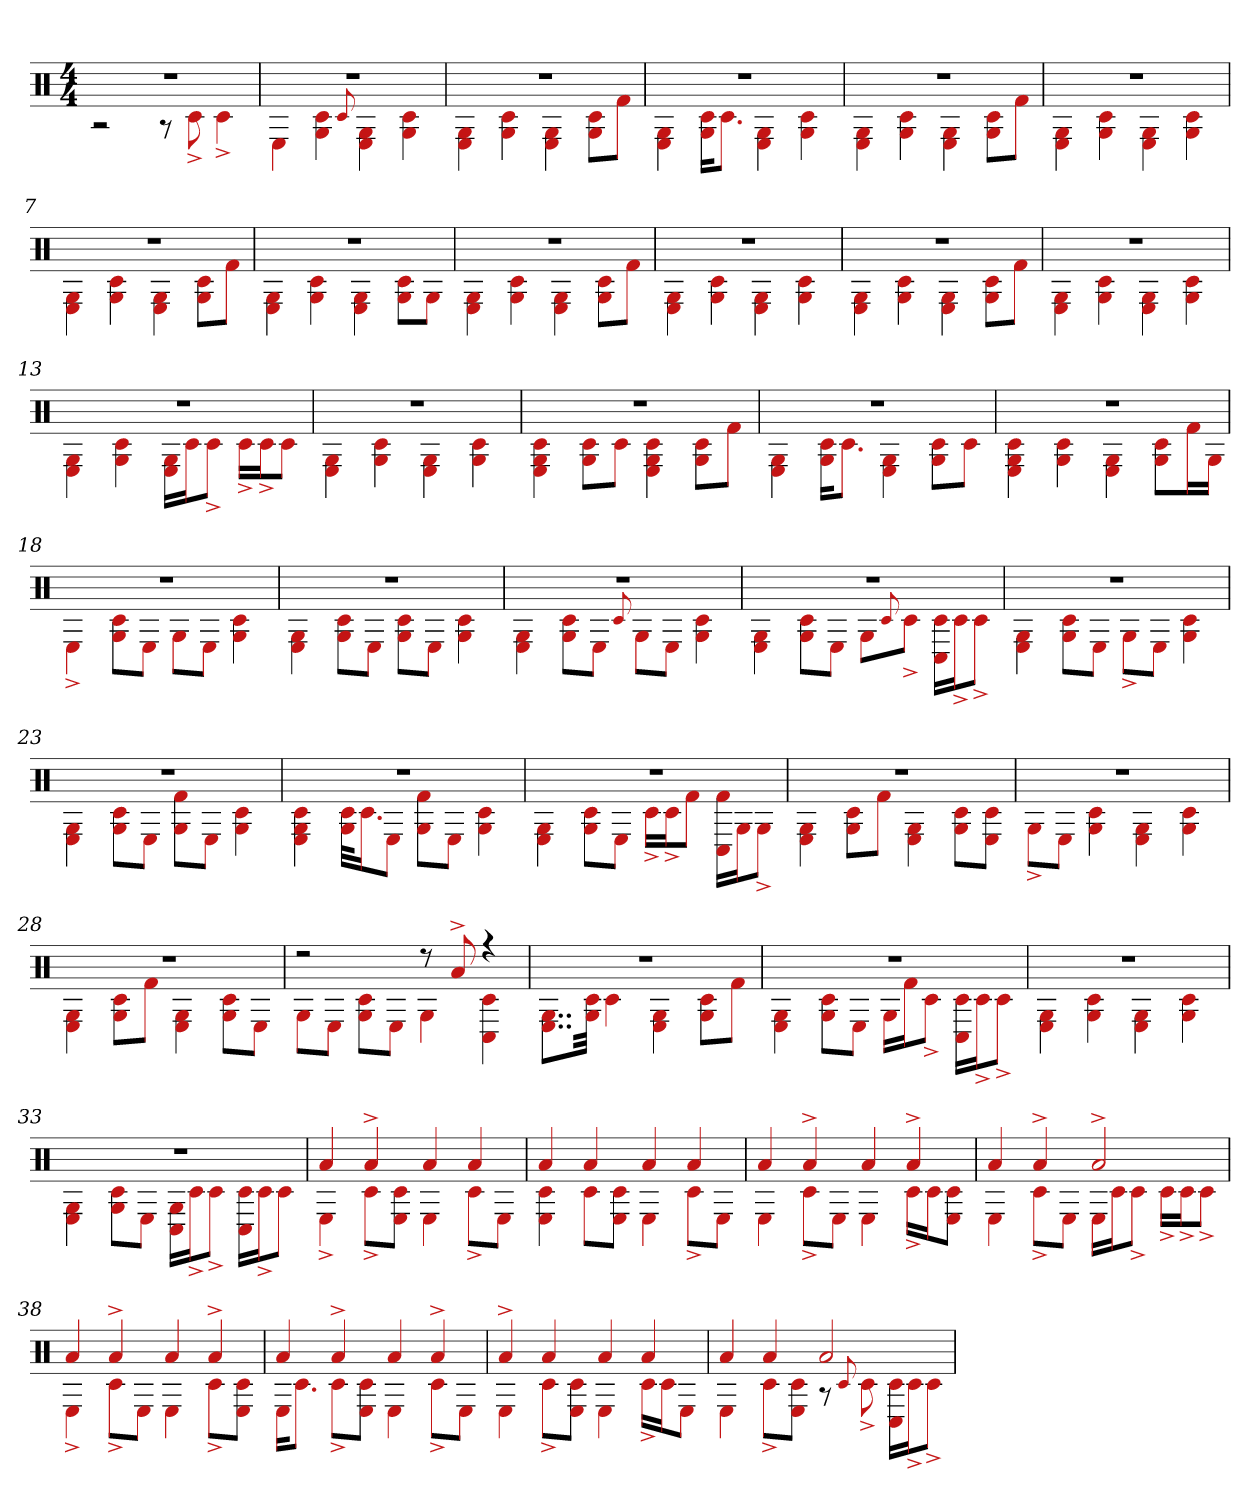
**kern
*part1
*staff1
*clefX
*k[]
*M4/4
=1
*^
1r	2r
.	8r
.	8c#^
.	4c#^
=2	=2
1r	4E
.	4G 4c#
.	8qqc#
.	4E 4G
.	4c# 4G
=3	=3
1r	4G 4E
.	4c# 4G
.	4E 4G
.	8c# 8GL
.	8f#J
=4	=4
1r	4G 4E
.	16c# 16GKL
.	8.c#J
.	4E 4G
.	4c# 4G
=5	=5
1r	4E 4G
.	4c# 4G
.	4E 4G
.	8c# 8GL
.	8f#J
=6	=6
1r	4G 4E
.	4c# 4G
.	4E 4G
.	4c# 4G
=7	=7
1r	4G 4E
.	4c# 4G
.	4E 4G
.	8c# 8GL
.	8f#J
=8	=8
1r	4G 4E
.	4c# 4G
.	4G 4E
.	8G 8c#L
.	8GJ
=9	=9
1r	4G 4E
.	4c# 4G
.	4E 4G
.	8c# 8GL
.	8f#J
=10	=10
1r	4G 4E
.	4c# 4G
.	4E 4G
.	4c# 4G
=11	=11
1r	4E 4G
.	4c# 4G
.	4E 4G
.	8c# 8GL
.	8f#J
=12	=12
1r	4G 4E
.	4c# 4G
.	4E 4G
.	4c# 4G
=13	=13
1r	4E 4G
.	4c# 4G
.	16E 16GLL
.	16c#J
.	8c#^J
.	16c#^LL
.	16c#^J
.	8c#J
=14	=14
1r	4E 4G
.	4c# 4G
.	4G 4E
.	4c# 4G
=15	=15
1r	4E 4c# 4G
.	8c# 8GL
.	8c#J
.	4c# 4E 4G
.	8c# 8GL
.	8f#J
=16	=16
1r	4G 4E
.	16c# 16GKL
.	8.c#J
.	4E 4G
.	8c# 8GL
.	8c#J
=17	=17
1r	4c# 4E 4G
.	4c# 4G
.	4E 4G
.	8c# 8GL
.	16f#L
.	16GJJ
=18	=18
1r	4E^
.	8c# 8GL
.	8EJ
.	8GL
.	8EJ
.	4c# 4G
=19	=19
1r	4E 4G
.	8c# 8GL
.	8EJ
.	8c# 8GL
.	8EJ
.	4c# 4G
=20	=20
1r	4E 4G
.	8c# 8GL
.	8EJ
.	8qqc#
.	8GL
.	8EJ
.	4c# 4G
=21	=21
1r	4E 4G
.	8c# 8GL
.	8EJ
.	8GL
.	8qqc#
.	8c#^J
.	16C# 16c#LL
.	16c#^J
.	8c#^J
=22	=22
1r	4E 4G
.	8c# 8GL
.	8EJ
.	8G^L
.	8EJ
.	4c# 4G
=23	=23
1r	4E 4G
.	8G 8c#L
.	8EJ
.	8f# 8GL
.	8EJ
.	4G 4c#
=24	=24
1r	4c# 4E 4G
.	32c# 32GKLL
.	16.c#J
.	8EJ
.	8f# 8GL
.	8EJ
.	4G 4c#
=25	=25
1r	4E 4G
.	8c# 8GL
.	8EJ
.	16c#^LL
.	16c#^J
.	8f#J
.	16C# 16f#LL
.	16GJ
.	8G^J
=26	=26
1r	4E 4G
.	8c# 8GL
.	8f#J
.	4G 4E
.	8c# 8GL
.	8c# 8EJ
=27	=27
1r	8G^L
.	8EJ
.	4c# 4G
.	4E 4G
.	4c# 4G
=28	=28
1r	4E 4G
.	8c# 8GL
.	8f#J
.	4G 4E
.	8c# 8GL
.	8EJ
=29	=29
2r	8GL
.	8EJ
.	8c# 8GL
.	8EJ
8r	4G
8a^	.
4r	4C# 4c#
=30	=30
1r	8..E 8..GL
.	32c# 32GJkk
.	4c#
.	4E 4G
.	8c# 8GL
.	8f#J
=31	=31
1r	4G 4E
.	8c# 8GL
.	8EJ
.	16GLL
.	16f#J
.	8c#^J
.	16c# 16C#LL
.	16c#^J
.	8c#^J
=32	=32
1r	4G 4E
.	4c# 4G
.	4E 4G
.	4c# 4G
=33	=33
1r	4E 4G
.	8c# 8GL
.	8EJ
.	16G 16C#LL
.	16c#^J
.	8c#^J
.	16C# 16c#LL
.	16c#^J
.	8c#J
=34	=34
4a	4E^
4a^	8c#^L
.	8c# 8EJ
4a	4E
4a	8c#^L
.	8EJ
=35	=35
4a	4E 4c#
4a	8c#L
.	8c# 8EJ
4a	4E
4a	8c#^L
.	8EJ
=36	=36
4a	4E
4a^	8c#^L
.	8EJ
4a	4E
4a^	16c#^LL
.	16c#J
.	8c# 8EJ
=37	=37
4a	4E
4a^	8c#^L
.	8EJ
2a^	16ELL
.	16c#J
.	8c#^J
.	16c#^LL
.	16c#^J
.	8c#^J
=38	=38
4a	4E^
4a^	8c#^L
.	8EJ
4a	4E
4a^	8c#^L
.	8c# 8EJ
=39	=39
4a	16EKL
.	8.c#J
4a^	8c#^L
.	8c# 8EJ
4a	4E
4a^	8c#^L
.	8EJ
=40	=40
4a^	4E
4a	8c#^L
.	8c# 8EJ
4a	4E
4a	16c#^LL
.	16c#J
.	8EJ
=41	=41
4a	4E
4a	8c#^L
.	8c# 8EJ
2a	8r
.	8qqc#
.	8c#^
.	16C# 16c#LL
.	16c#^J
.	8c#^J
*v	*v
=
*-
